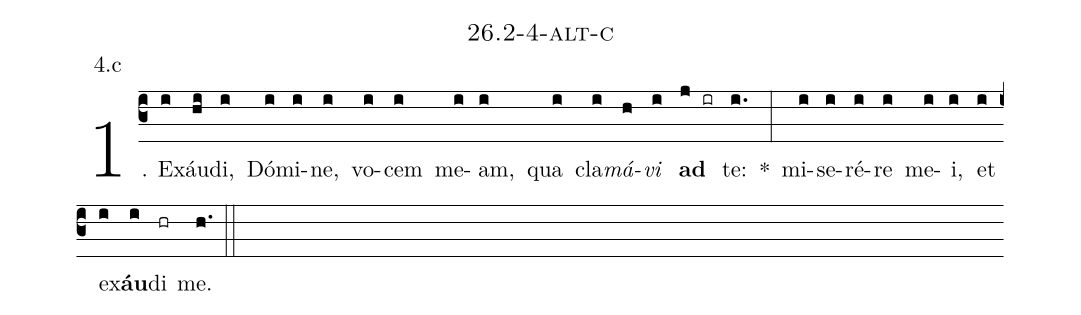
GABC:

name: 26.2-4-alt-c;
annotation: 4.c;
%%
(c3)1. Ex(i)áu(hi)di,(i) Dó(i)mi(i)ne,(i) vo(i)cem(i) me(i)am,(i) qua(i) cla(i)<i>má</i>(h)<i>vi</i>(i) <b>ad</b>(j ir) te:(i.) *(:) mi(i)se(i)ré(i)re(i) me(i)i,(i) et(i) ex(i)<b>áu</b>(i)di(hr) me.(h.) (::)


%E(i) u(i) o(i) u(i) a(i) e.(h.) (::)
